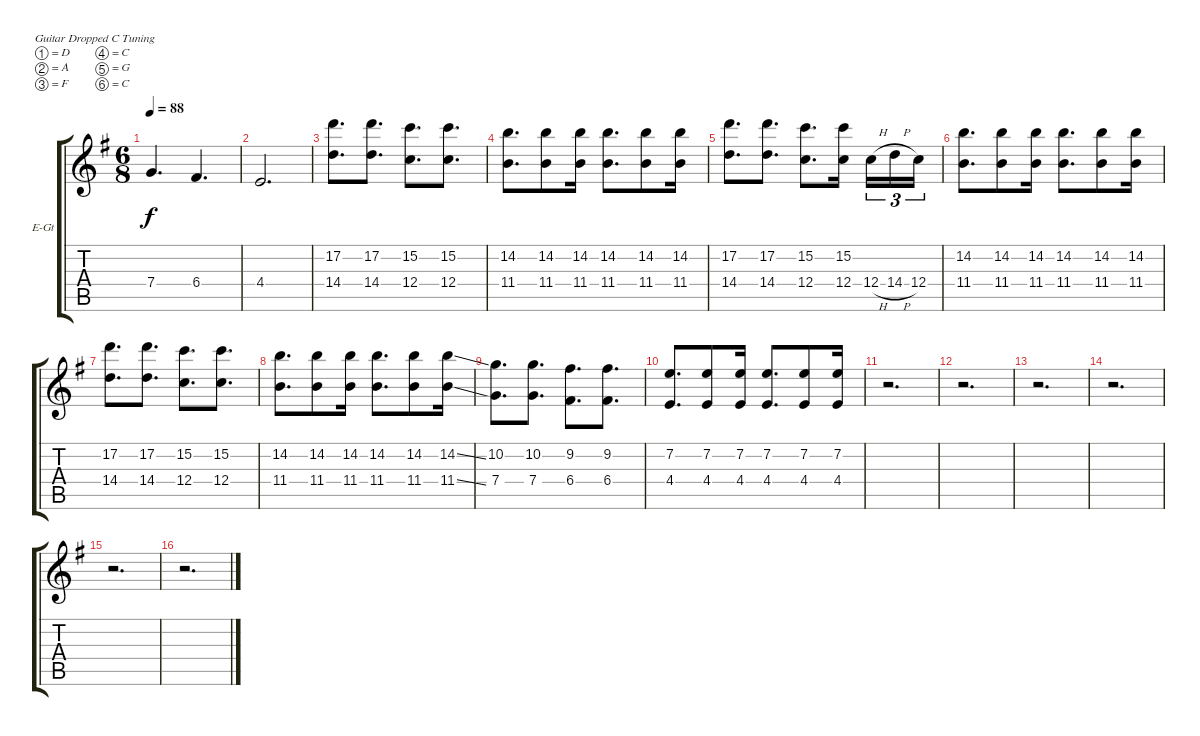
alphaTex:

\bracketExtendMode groupsimilarinstruments
\firstSystemTrackNameOrientation horizontal
\otherSystemsTrackNameOrientation horizontal
\track ("Lead Overdub" "E-Gt") {instrument distortionguitar}
\staff {score tabs}
\tuning (D4 A3 F3 C3 G2 C2)
\ts (6 8)
\tempo 88
\clef g2
\ks eminor
7.4.4{d dy f} 6.4.4{d} |
4.4.2{d} |
(14.4 17.2).8{d} (17.2 14.4).8{d} (12.4 15.2).8{d} (15.2 12.4).8{d} |
(11.4 14.2).8{d} (14.2 11.4).8 (14.2 11.4).16 (11.4 14.2).8{d} (14.2 11.4).8 (14.2 11.4).16 |
(14.4 17.2).8{d} (17.2 14.4).8{d} (12.4 15.2).8{d} (15.2 12.4).16 12.4{h}.16{tu (3 2)} 14.4{h}.16{tu (3 2)} 12.4.16{tu (3 2)} |
(14.2 11.4).8{d} (14.2 11.4).8 (14.2 11.4).16 (11.4 14.2).8{d} (14.2 11.4).8 (14.2 11.4).16 |
(14.4 17.2).8{d} (17.2 14.4).8{d} (12.4 15.2).8{d} (15.2 12.4).8{d} |
(11.4 14.2).8{d} (14.2 11.4).8 (14.2 11.4).16 (11.4 14.2).8{d} (14.2 11.4).8 (14.2{ss} 11.4{ss}).16 |
(7.4 10.2).8{d} (10.2 7.4).8{d} (6.4 9.2).8{d} (9.2 6.4).8{d} |
(4.4 7.2).8{d} (7.2 4.4).8 (7.2 4.4).16 (4.4 7.2).8{d} (7.2 4.4).8 (7.2 4.4).16 |
r.2{d} |
r.2{d} |
r.2{d} |
r.2{d} |
r.2{d} |
r.2{d}
